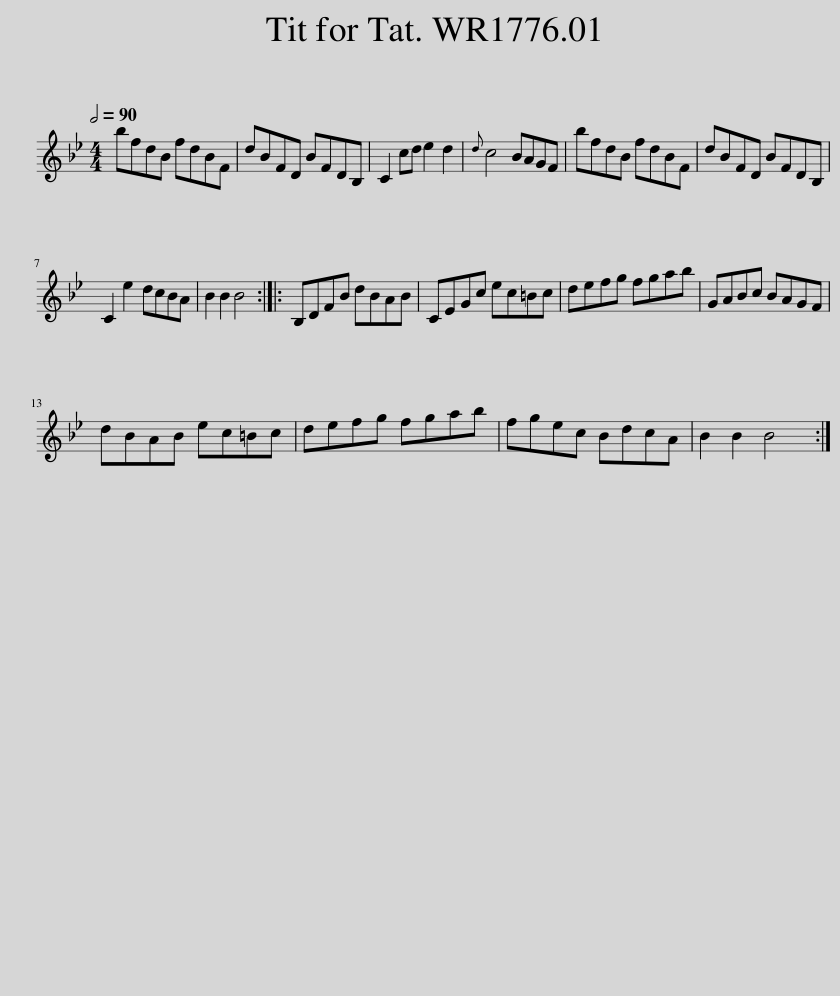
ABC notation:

X:1
L:1/8
Q:1/2=90
M:4/4
I:linebreak $
K:Bb
V:1 treble
V:1
 bfdB fdBF | dBFD BFDB, | C2 cd e2 d2 |{d} c4 BAGF | bfdB fdBF | %5
 dBFD BFDB, |$ C2 e2 dcBA | B2 B2 B4 :: B,DFB dBAB | CEGc ec=Bc | %10
 defg fgab | GABc BAGF |$ dBAB ec=Bc | defg fgab | fgec BdcA | %15
 B2 B2 B4 :| %16
